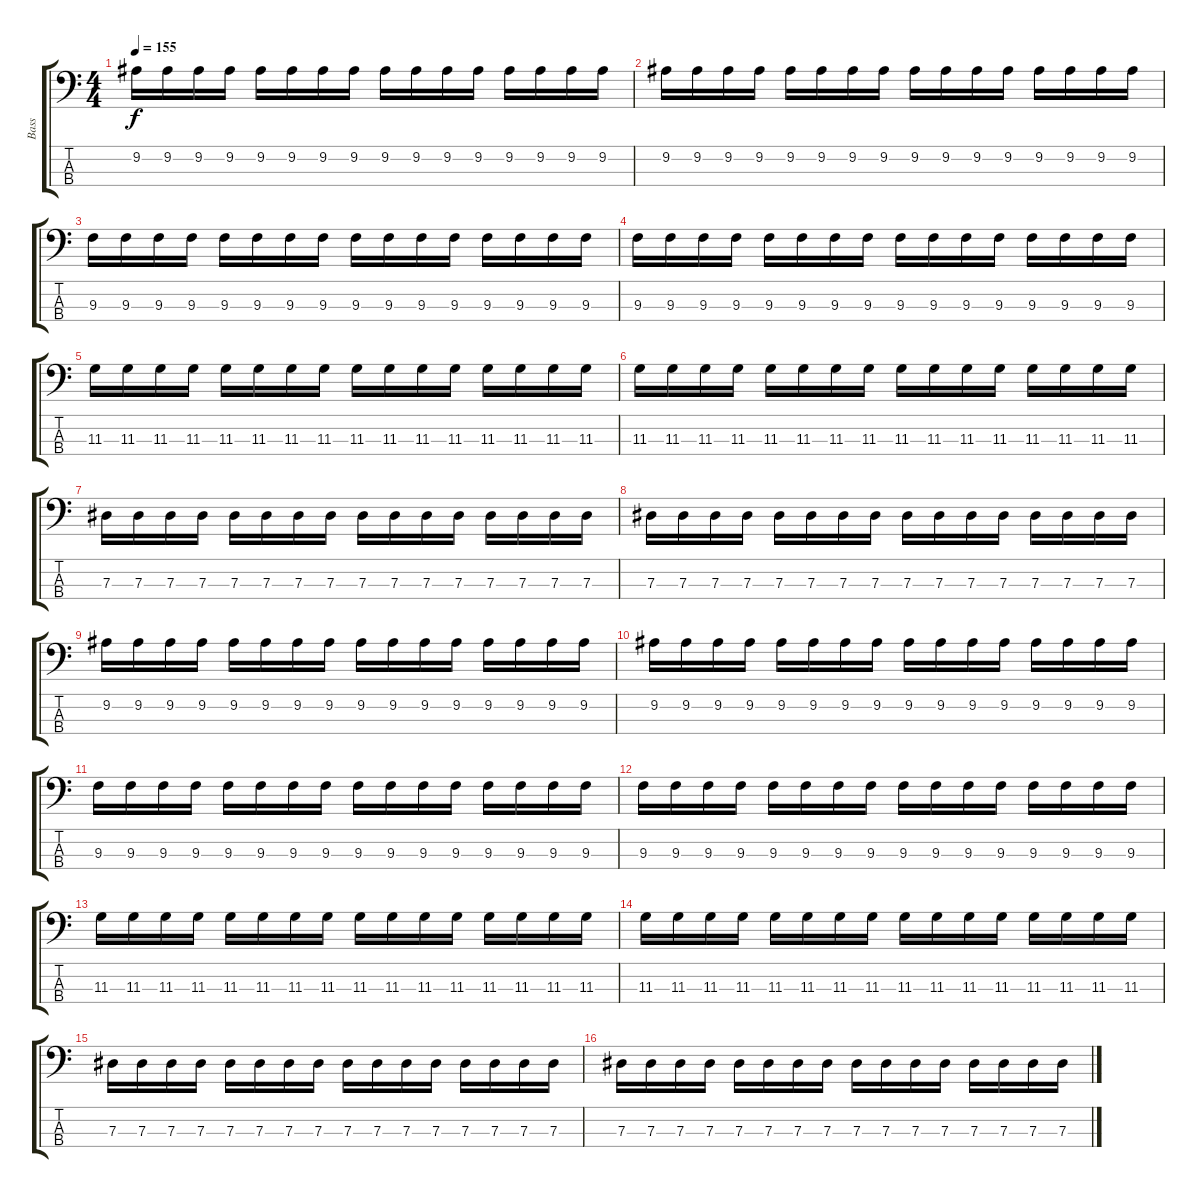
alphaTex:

\track ("Bass" "Bass") {instrument acousticbass}
\staff {score tabs}
\tuning (Gb2 Db2 Ab1 Eb1) {hide}
\ts (4 4)
\tempo 155
\clef f4
\ks c
9.2.16{dy f} 9.2.16 9.2.16 9.2.16 9.2.16 9.2.16 9.2.16 9.2.16 9.2.16 9.2.16 9.2.16 9.2.16 9.2.16 9.2.16 9.2.16 9.2.16 |
9.2.16 9.2.16 9.2.16 9.2.16 9.2.16 9.2.16 9.2.16 9.2.16 9.2.16 9.2.16 9.2.16 9.2.16 9.2.16 9.2.16 9.2.16 9.2.16 |
9.3.16 9.3.16 9.3.16 9.3.16 9.3.16 9.3.16 9.3.16 9.3.16 9.3.16 9.3.16 9.3.16 9.3.16 9.3.16 9.3.16 9.3.16 9.3.16 |
9.3.16 9.3.16 9.3.16 9.3.16 9.3.16 9.3.16 9.3.16 9.3.16 9.3.16 9.3.16 9.3.16 9.3.16 9.3.16 9.3.16 9.3.16 9.3.16 |
11.3.16 11.3.16 11.3.16 11.3.16 11.3.16 11.3.16 11.3.16 11.3.16 11.3.16 11.3.16 11.3.16 11.3.16 11.3.16 11.3.16 11.3.16 11.3.16 |
11.3.16 11.3.16 11.3.16 11.3.16 11.3.16 11.3.16 11.3.16 11.3.16 11.3.16 11.3.16 11.3.16 11.3.16 11.3.16 11.3.16 11.3.16 11.3.16 |
7.3.16 7.3.16 7.3.16 7.3.16 7.3.16 7.3.16 7.3.16 7.3.16 7.3.16 7.3.16 7.3.16 7.3.16 7.3.16 7.3.16 7.3.16 7.3.16 |
7.3.16 7.3.16 7.3.16 7.3.16 7.3.16 7.3.16 7.3.16 7.3.16 7.3.16 7.3.16 7.3.16 7.3.16 7.3.16 7.3.16 7.3.16 7.3.16 |
9.2.16 9.2.16 9.2.16 9.2.16 9.2.16 9.2.16 9.2.16 9.2.16 9.2.16 9.2.16 9.2.16 9.2.16 9.2.16 9.2.16 9.2.16 9.2.16 |
9.2.16 9.2.16 9.2.16 9.2.16 9.2.16 9.2.16 9.2.16 9.2.16 9.2.16 9.2.16 9.2.16 9.2.16 9.2.16 9.2.16 9.2.16 9.2.16 |
9.3.16 9.3.16 9.3.16 9.3.16 9.3.16 9.3.16 9.3.16 9.3.16 9.3.16 9.3.16 9.3.16 9.3.16 9.3.16 9.3.16 9.3.16 9.3.16 |
9.3.16 9.3.16 9.3.16 9.3.16 9.3.16 9.3.16 9.3.16 9.3.16 9.3.16 9.3.16 9.3.16 9.3.16 9.3.16 9.3.16 9.3.16 9.3.16 |
11.3.16 11.3.16 11.3.16 11.3.16 11.3.16 11.3.16 11.3.16 11.3.16 11.3.16 11.3.16 11.3.16 11.3.16 11.3.16 11.3.16 11.3.16 11.3.16 |
11.3.16 11.3.16 11.3.16 11.3.16 11.3.16 11.3.16 11.3.16 11.3.16 11.3.16 11.3.16 11.3.16 11.3.16 11.3.16 11.3.16 11.3.16 11.3.16 |
7.3.16 7.3.16 7.3.16 7.3.16 7.3.16 7.3.16 7.3.16 7.3.16 7.3.16 7.3.16 7.3.16 7.3.16 7.3.16 7.3.16 7.3.16 7.3.16 |
7.3.16 7.3.16 7.3.16 7.3.16 7.3.16 7.3.16 7.3.16 7.3.16 7.3.16 7.3.16 7.3.16 7.3.16 7.3.16 7.3.16 7.3.16 7.3.16
